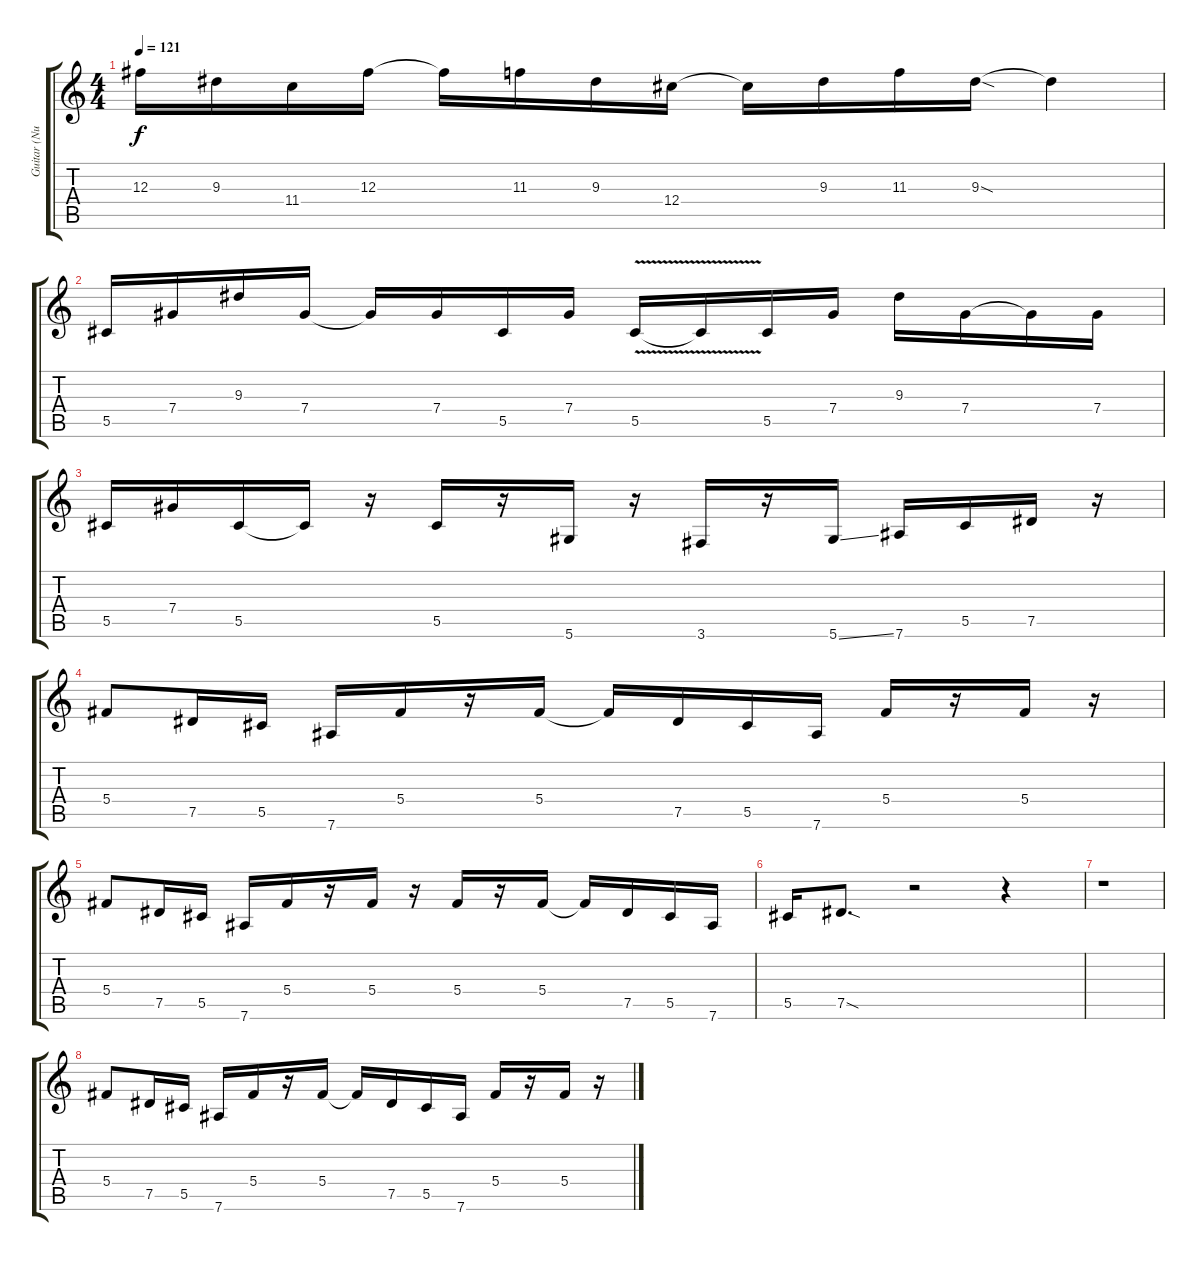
\track ("Guitar (Nuno)" "Guitar (Nu") {instrument distortionguitar}
\staff {score tabs}
\tuning (Eb4 Bb3 Gb3 Db3 Ab2 Eb2) {hide}
\ts (4 4)
\tempo 121
\clef g2
\ks c
12.3.16{dy f} 9.3.16 11.4.16 12.3.16 12.3{t}.16 11.3.16 9.3.16 12.4.16 12.4{t}.16 9.3.16 11.3.16 9.3{sod}.16 9.3{t}.4 |
5.5.16 7.4.16 9.3.16 7.4.16 7.4{t}.16 7.4.16 5.5.16 7.4.16 5.5{v}.16 5.5{t}.16 5.5.16 7.4.16 9.3.16 7.4.16 7.4{t}.16 7.4.16 |
5.5.16 7.4.16 5.5.16 5.5{t}.16 r.16 5.5.16 r.16 5.6.16 r.16 3.6.16 r.16 5.6{ss}.16 7.6.16 5.5.16 7.5.16 r.16 |
5.4.8 7.5.16 5.5.16 7.6.16 5.4.16 r.16 5.4.16 5.4{t}.16 7.5.16 5.5.16 7.6.16 5.4.16 r.16 5.4.16 r.16 |
5.4.8 7.5.16 5.5.16 7.6.16 5.4.16 r.16 5.4.16 r.16 5.4.16 r.16 5.4.16 5.4{t}.16 7.5.16 5.5.16 7.6.16 |
5.5.16 7.5{sod}.8{d} r.2 r.4 |
r.1 |
5.4.8 7.5.16 5.5.16 7.6.16 5.4.16 r.16 5.4.16 5.4{t}.16 7.5.16 5.5.16 7.6.16 5.4.16 r.16 5.4.16 r.16
